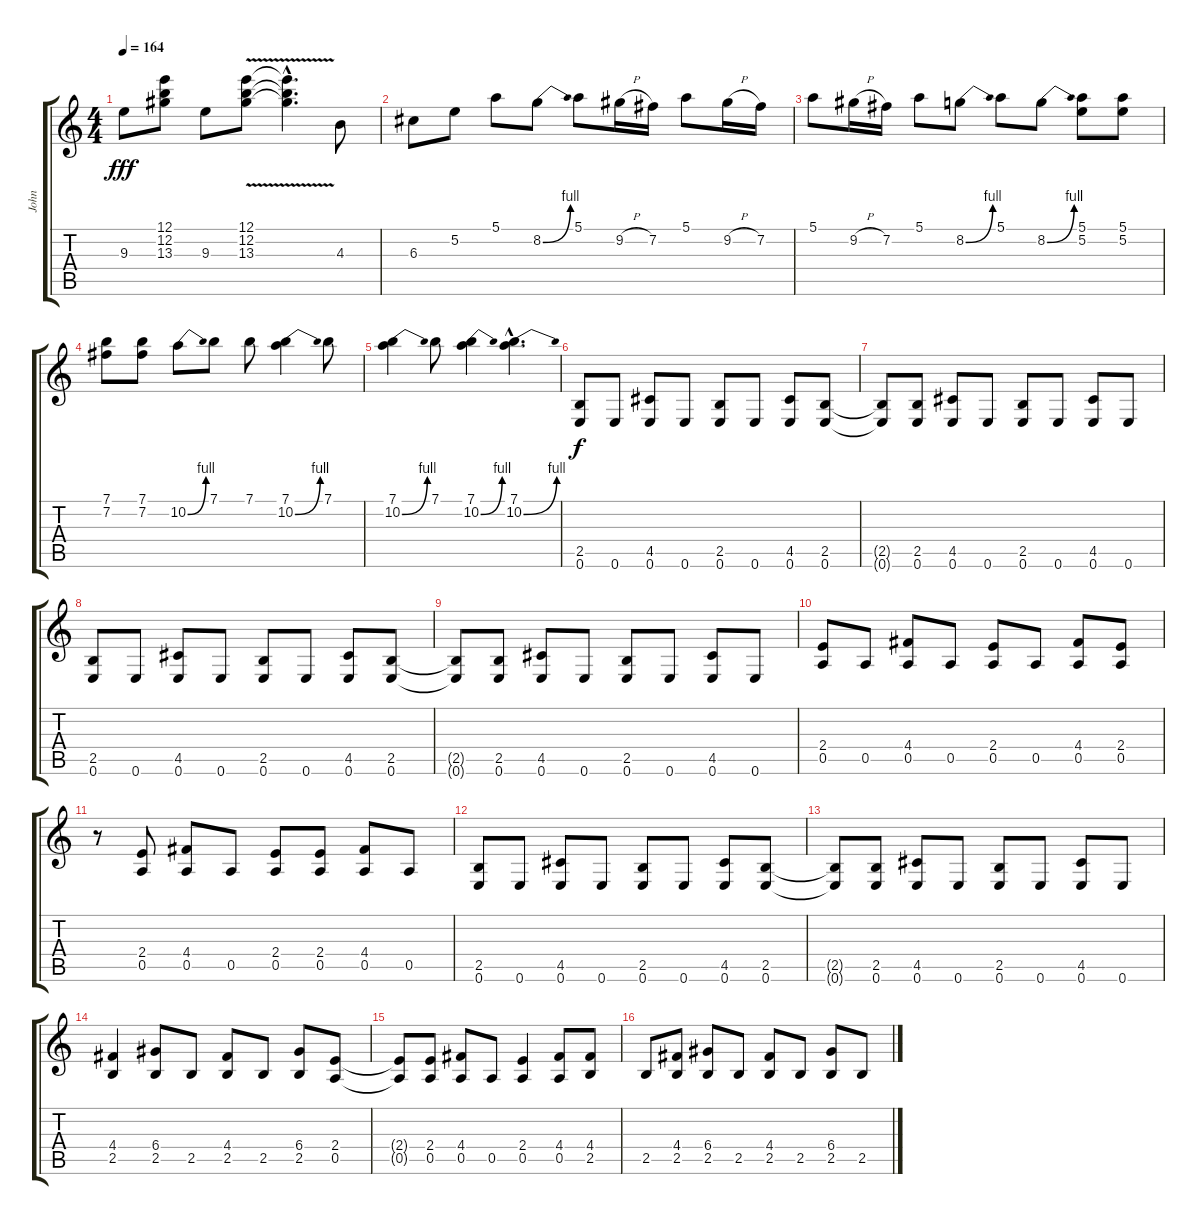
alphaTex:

\track ("John" "John") {instrument overdrivenguitar}
\staff {score tabs}
\tuning (E4 B3 G3 D3 A2 E2) {hide}
\ts (4 4)
\tempo 164
\clef g2
\ks c
9.3.8{dy fff} (12.1 12.2 13.3).8 9.3.8 (12.1{v} 12.2 13.3).8 (12.1{hac t} 12.2{hac t} 13.3{hac t}).4{d} 4.3.8 |
6.3.8 5.2.8 5.1.8 8.2{be (bend 0 0 60 4)}.8 5.1.8 9.2{h}.16 7.2.16 5.1.8 9.2{h}.16 7.2.16 |
5.1.8 9.2{h}.16 7.2.16 5.1.8 8.2{be (bend 0 0 60 4)}.8 5.1.8 8.2{be (bend 0 0 60 4)}.8 (5.1 5.2).8 (5.1 5.2).8 |
(7.1 7.2).8 (7.1 7.2).8 10.2{be (bend 0 0 60 4)}.8 7.1.8 7.1.8 (7.1 10.2{be (bend 0 0 60 4)}).4 7.1.8 |
(7.1 10.2{be (bend 0 0 60 4)}).4 7.1.8 (7.1 10.2{be (bend 0 0 60 4)}).4 (7.1{hac} 10.2{be (bend 0 0 60 4) hac}).4{d} |
(2.5 0.6).8{dy f volume 11} 0.6.8 (4.5 0.6).8 0.6.8 (2.5 0.6).8 0.6.8 (4.5 0.6).8 (2.5 0.6).8 |
(2.5{t} 0.6{t}).8 (2.5 0.6).8 (4.5 0.6).8 0.6.8 (2.5 0.6).8 0.6.8 (4.5 0.6).8 0.6.8 |
(2.5 0.6).8 0.6.8 (4.5 0.6).8 0.6.8 (2.5 0.6).8 0.6.8 (4.5 0.6).8 (2.5 0.6).8 |
(2.5{t} 0.6{t}).8 (2.5 0.6).8 (4.5 0.6).8 0.6.8 (2.5 0.6).8 0.6.8 (4.5 0.6).8 0.6.8 |
(2.4 0.5).8 0.5.8 (4.4 0.5).8 0.5.8 (2.4 0.5).8 0.5.8 (4.4 0.5).8 (2.4 0.5).8 |
r.8 (2.4 0.5).8 (4.4 0.5).8 0.5.8 (2.4 0.5).8 (2.4 0.5).8 (4.4 0.5).8 0.5.8 |
(2.5 0.6).8 0.6.8 (4.5 0.6).8 0.6.8 (2.5 0.6).8 0.6.8 (4.5 0.6).8 (2.5 0.6).8 |
(2.5{t} 0.6{t}).8 (2.5 0.6).8 (4.5 0.6).8 0.6.8 (2.5 0.6).8 0.6.8 (4.5 0.6).8 0.6.8 |
(4.4 2.5).4 (6.4 2.5).8 2.5.8 (4.4 2.5).8 2.5.8 (6.4 2.5).8 (2.4 0.5).8 |
(2.4{t} 0.5{t}).8 (2.4 0.5).8 (4.4 0.5).8 0.5.8 (2.4 0.5).4 (4.4 0.5).8 (4.4 2.5).8 |
2.5.8 (4.4 2.5).8 (6.4 2.5).8 2.5.8 (4.4 2.5).8 2.5.8 (6.4 2.5).8 2.5.8
